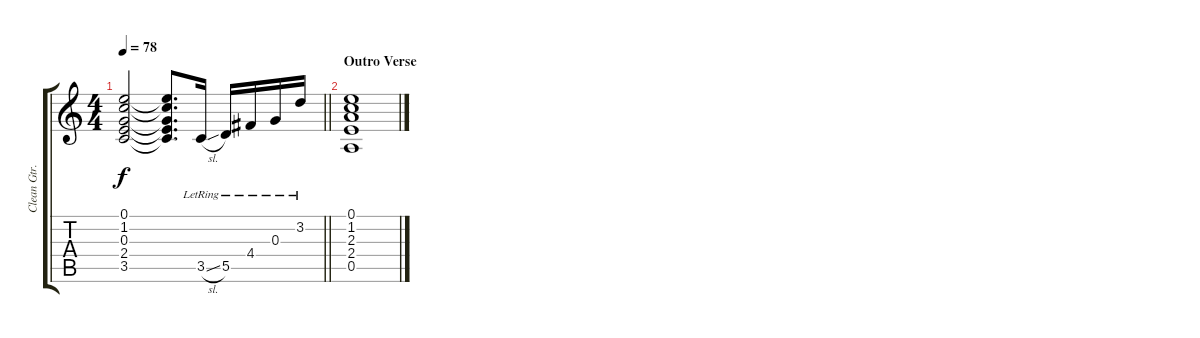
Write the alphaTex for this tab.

\track ("Clean Gtr. 1" "Clean Gtr.") {instrument electricguitarclean}
\staff {score tabs}
\tuning (E4 B3 G3 D3 A2 E2) {hide}
\ts (4 4)
\tempo 78
\clef g2
\barLineRight lightlight
\ks c
(0.1 1.2 0.3 2.4 3.5).2{dy f} (0.1{t} 1.2{t} 0.3{t} 2.4{t} 3.5{t}).8{d} 3.5{sl lr}.16 5.5{lr}.16 4.4{lr}.16 0.3{lr}.16 3.2{lr}.16 |
\section ("" "Outro Verse")
(0.1 1.2 2.3 2.4 0.5).1
